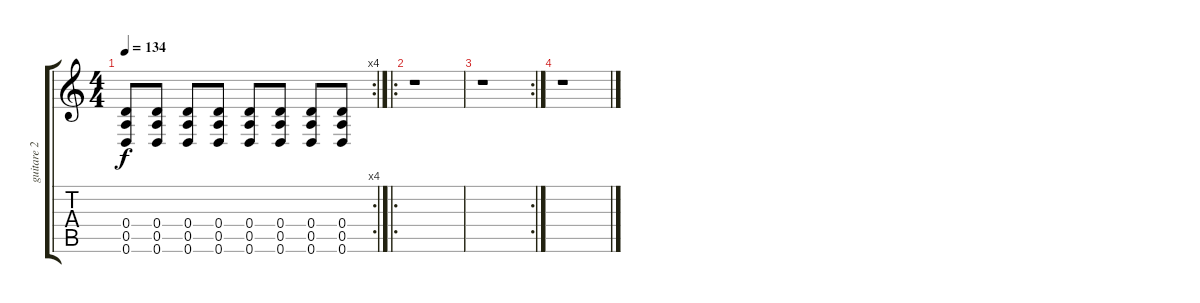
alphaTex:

\track ("guitare 2 (drop D)" "guitare 2 ") {instrument distortionguitar}
\staff {score tabs}
\tuning (E4 B3 G3 D3 A2 D2) {hide}
\rc 4
\ts (4 4)
\tempo 134
\clef g2
\ks c
(0.4 0.5 0.6).8{dy f} (0.4 0.5 0.6).8 (0.4 0.5 0.6).8 (0.4 0.5 0.6).8 (0.4 0.5 0.6).8 (0.4 0.5 0.6).8 (0.4 0.5 0.6).8 (0.4 0.5 0.6).8 |
\ro
r.1 |
\rc 2
r.1 |
r.1
